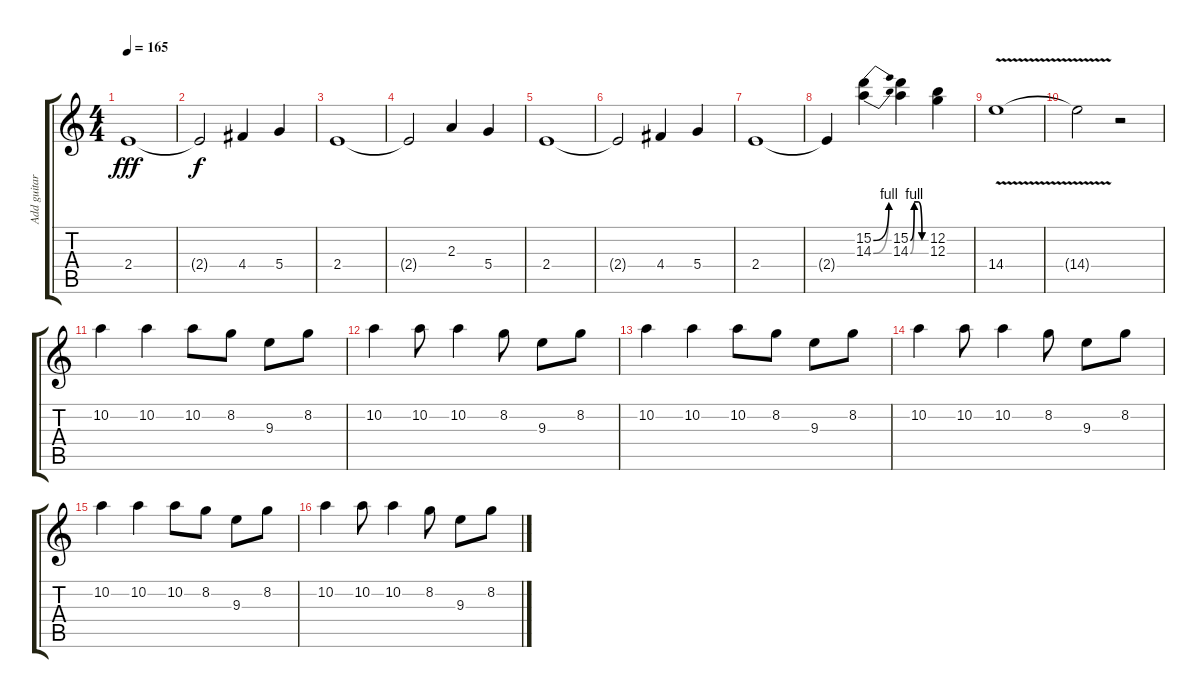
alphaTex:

\track ("Add guitar" "Add guitar") {instrument distortionguitar}
\staff {score tabs}
\tuning (E4 B3 G3 D3 A2 E2) {hide}
\ts (4 4)
\tempo 165
\clef g2
\ks c
2.4.1{dy fff} |
2.4{t}.2{dy f} 4.4.4 5.4.4 |
2.4.1 |
2.4{t}.2 2.3.4 5.4.4 |
2.4.1 |
2.4{t}.2 4.4.4 5.4.4 |
2.4.1 |
2.4{t}.4 (15.2{be (bend 0 0 60 4)} 14.3{be (bend 0 0 60 4)}).4 (15.2{be (custom 0 0 15 4 30 4 45 0 60 0)} 14.3{be (custom 0 0 15 4 30 4 45 0 60 0)}).4 (12.2 12.3).4 |
14.4{v}.1 |
14.4{t}.2 r.2 |
10.2.4 10.2.4 10.2.8 8.2.8 9.3.8 8.2.8 |
10.2.4 10.2.8 10.2.4 8.2.8 9.3.8 8.2.8 |
10.2.4 10.2.4 10.2.8 8.2.8 9.3.8 8.2.8 |
10.2.4 10.2.8 10.2.4 8.2.8 9.3.8 8.2.8 |
10.2.4 10.2.4 10.2.8 8.2.8 9.3.8 8.2.8 |
10.2.4 10.2.8 10.2.4 8.2.8 9.3.8 8.2.8
